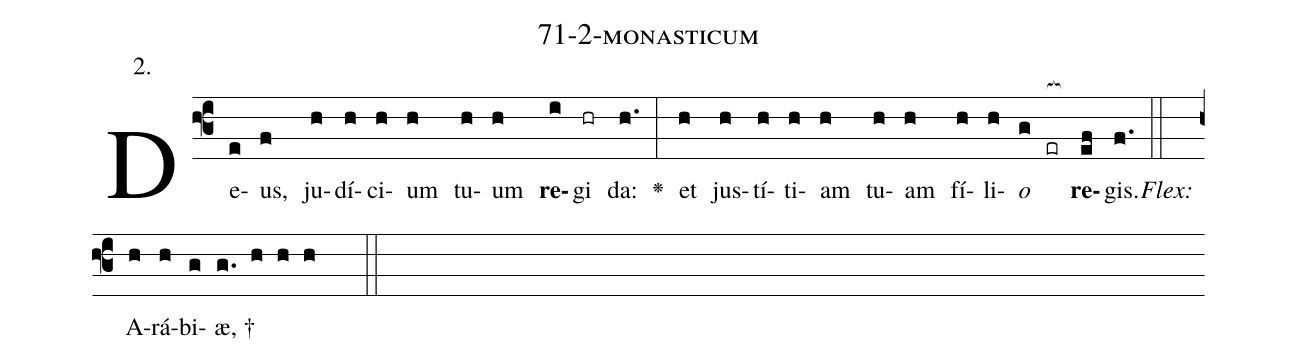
name: 71-2-monasticum;
annotation: 2.;
%%
(f3)De(e)us,(f) ju(h)dí(h)ci(h)um(h) tu(h)um(h) <b>re</b>(i)gi(hr) da:(h.) <v>\greheightstar</v>(:) et(h) jus(h)tí(h)ti(h)am(h) tu(h)am(h) fí(h)li(h)<i>o</i>(g er[ocb:1{]) <b>re</b>(ef[ocb:0}])gis.(f.) (::)
<i>Flex:</i>()  A(h)rá(h)bi(g)æ, †(g. h h h  ::)

%E(h) u(h) o(h) u(g) a(ef) e.(f.) (::)
